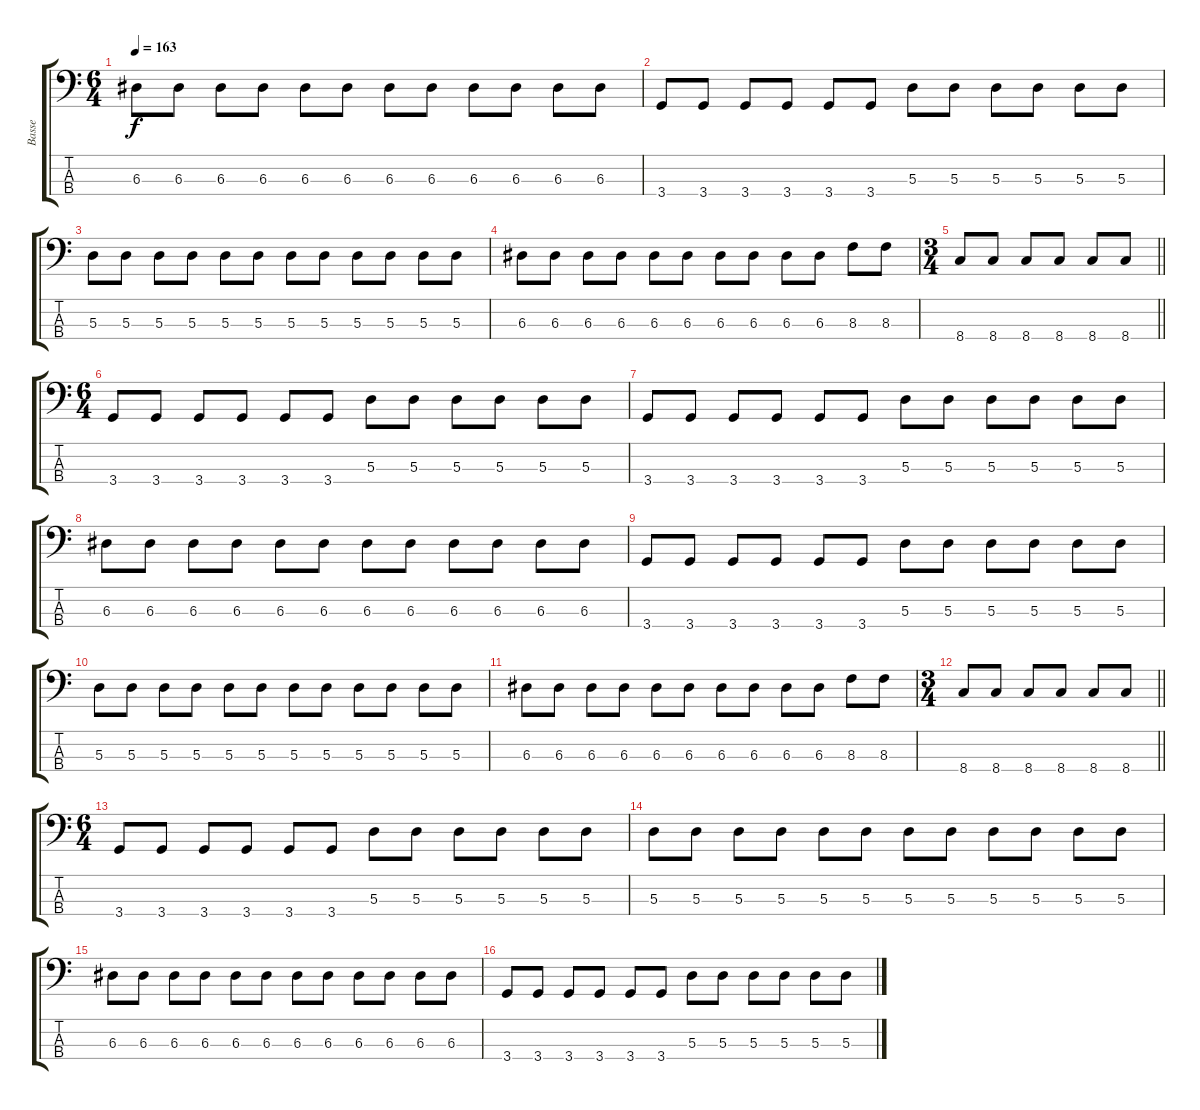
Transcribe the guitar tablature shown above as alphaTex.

\track ("Basse" "Basse") {instrument electricbassfinger}
\staff {score tabs}
\tuning (G2 D2 A1 E1) {hide}
\ts (6 4)
\tempo 163
\clef f4
\ks c
6.3.8{dy f} 6.3.8 6.3.8 6.3.8 6.3.8 6.3.8 6.3.8 6.3.8 6.3.8 6.3.8 6.3.8 6.3.8 |
3.4.8 3.4.8 3.4.8 3.4.8 3.4.8 3.4.8 5.3.8 5.3.8 5.3.8 5.3.8 5.3.8 5.3.8 |
5.3.8 5.3.8 5.3.8 5.3.8 5.3.8 5.3.8 5.3.8 5.3.8 5.3.8 5.3.8 5.3.8 5.3.8 |
6.3.8 6.3.8 6.3.8 6.3.8 6.3.8 6.3.8 6.3.8 6.3.8 6.3.8 6.3.8 8.3.8 8.3.8 |
\ts (3 4)
\barLineRight lightlight
8.4.8 8.4.8 8.4.8 8.4.8 8.4.8 8.4.8 |
\ts (6 4)
3.4.8 3.4.8 3.4.8 3.4.8 3.4.8 3.4.8 5.3.8 5.3.8 5.3.8 5.3.8 5.3.8 5.3.8 |
3.4.8 3.4.8 3.4.8 3.4.8 3.4.8 3.4.8 5.3.8 5.3.8 5.3.8 5.3.8 5.3.8 5.3.8 |
6.3.8 6.3.8 6.3.8 6.3.8 6.3.8 6.3.8 6.3.8 6.3.8 6.3.8 6.3.8 6.3.8 6.3.8 |
3.4.8 3.4.8 3.4.8 3.4.8 3.4.8 3.4.8 5.3.8 5.3.8 5.3.8 5.3.8 5.3.8 5.3.8 |
5.3.8 5.3.8 5.3.8 5.3.8 5.3.8 5.3.8 5.3.8 5.3.8 5.3.8 5.3.8 5.3.8 5.3.8 |
6.3.8 6.3.8 6.3.8 6.3.8 6.3.8 6.3.8 6.3.8 6.3.8 6.3.8 6.3.8 8.3.8 8.3.8 |
\ts (3 4)
\barLineRight lightlight
8.4.8 8.4.8 8.4.8 8.4.8 8.4.8 8.4.8 |
\ts (6 4)
3.4.8 3.4.8 3.4.8 3.4.8 3.4.8 3.4.8 5.3.8 5.3.8 5.3.8 5.3.8 5.3.8 5.3.8 |
5.3.8 5.3.8 5.3.8 5.3.8 5.3.8 5.3.8 5.3.8 5.3.8 5.3.8 5.3.8 5.3.8 5.3.8 |
6.3.8 6.3.8 6.3.8 6.3.8 6.3.8 6.3.8 6.3.8 6.3.8 6.3.8 6.3.8 6.3.8 6.3.8 |
3.4.8 3.4.8 3.4.8 3.4.8 3.4.8 3.4.8 5.3.8 5.3.8 5.3.8 5.3.8 5.3.8 5.3.8
